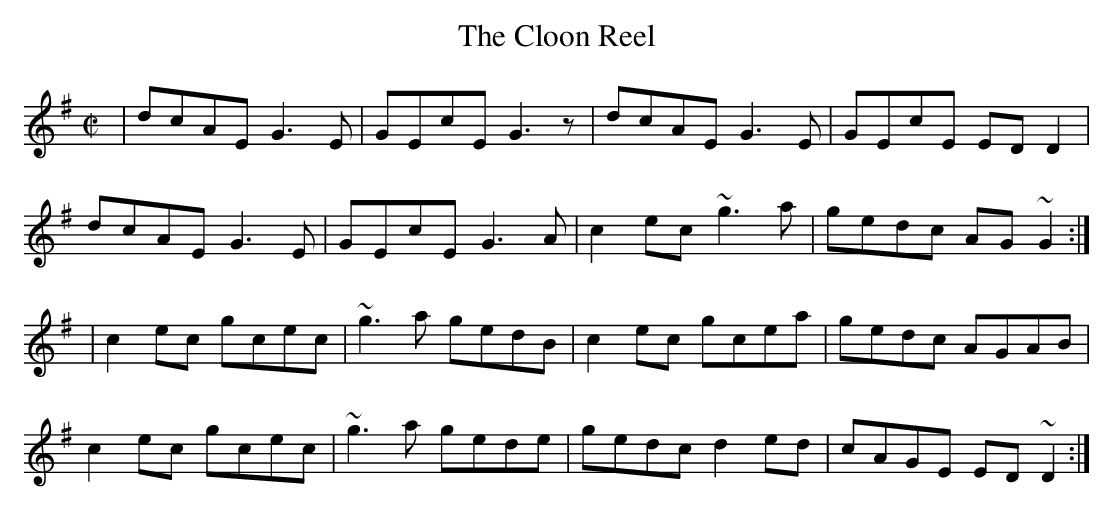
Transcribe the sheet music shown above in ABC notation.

X:1
T:Cloon Reel, The
E:7
M:C|
K:G
|dcAE G3 E|GEcE G3 z|dcAE G3 E|GEcE ED D2|
dcAE G3 E|GEcE G3 A|c2 ec ~g3a|gedc AG ~G2:|
|c2 ec gcec| ~g3 a gedB| c2 ec gcea|gedc AGAB|
c2 ec gcec| ~g3 a gede|gedcd2 ed|cAGE ED ~D2:|
